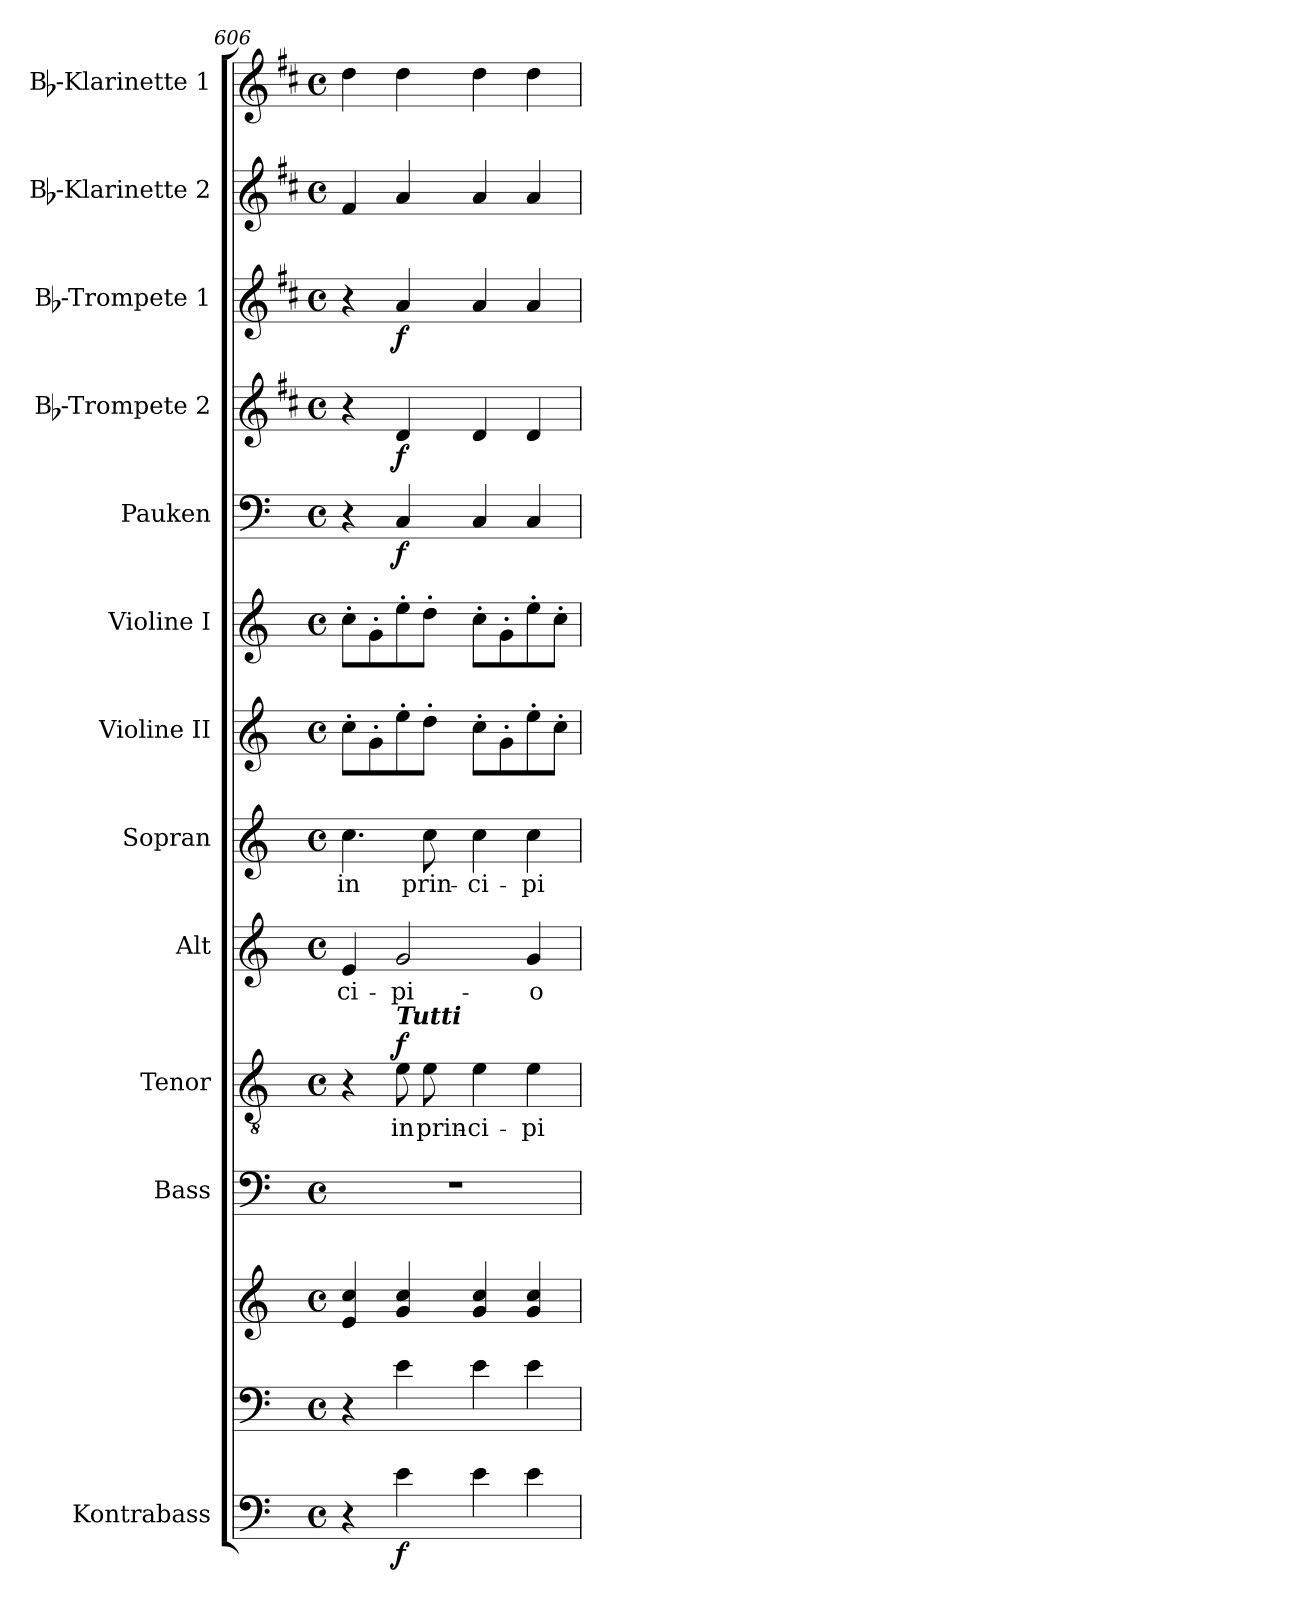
**kern	**dynam	**kern	**kern	**kern	**kern	**text	**dynam	**kern	**text	**kern	**text	**kern	**kern	**kern	**dynam	**kern	**dynam	**kern	**dynam	**kern	**kern
*part13	*part13	*part12	*part12	*part11	*part10	*part10	*part10	*part9	*part9	*part8	*part8	*part7	*part6	*part5	*part5	*part4	*part4	*part3	*part3	*part2	*part1
*staff14	*staff14	*staff13	*staff12	*staff11	*staff10	*staff10	*staff10	*staff9	*staff9	*staff8	*staff8	*staff7	*staff6	*staff5	*staff5	*staff4	*staff4	*staff3	*staff3	*staff2	*staff1
*I"Kontrabass	*	*	*	*I"Bass	*I"Tenor	*	*	*I"Alt	*	*I"Sopran	*	*I"Violine II	*I"Violine I	*I"Pauken	*	*I"Bb-Trompete 2	*	*I"Bb-Trompete 1	*	*I"Bb-Klarinette 2	*I"Bb-Klarinette 1
*I'Kb.	*	*	*	*I'B.	*I'T.	*	*	*I'A.	*	*I'S.	*	*I'Vl. II	*I'Vl. I	*I'Pk.	*	*I'Bb Trp. 2	*	*I'Bb Trp. 1	*	*I'Bb Kl. 2	*I'Bb Kl. 1
*clefF4	*	*clefF4	*clefG2	*clefF4	*clefGv2	*	*	*clefG2	*	*clefG2	*	*clefG2	*clefG2	*clefF4	*	*clefG2	*	*clefG2	*	*clefG2	*clefG2
*ITrd7c12	*	*	*	*	*	*	*	*	*	*	*	*	*	*	*	*ITrd1c2	*	*ITrd1c2	*	*ITrd1c2	*ITrd1c2
*k[]	*	*k[]	*k[]	*k[]	*k[]	*	*	*k[]	*	*k[]	*	*k[]	*k[]	*k[]	*	*k[]	*	*k[]	*	*k[]	*k[]
*C:	*	*C:	*C:	*C:	*C:	*	*	*C:	*	*C:	*	*C:	*C:	*C:	*	*C:	*	*C:	*	*C:	*C:
*M4/4	*	*M4/4	*M4/4	*M4/4	*M4/4	*	*	*M4/4	*	*M4/4	*	*M4/4	*M4/4	*M4/4	*	*M4/4	*	*M4/4	*	*M4/4	*M4/4
*met(c)	*	*met(c)	*met(c)	*met(c)	*met(c)	*	*	*met(c)	*	*met(c)	*	*met(c)	*met(c)	*met(c)	*	*met(c)	*	*met(c)	*	*met(c)	*met(c)
=606	=606	=606	=606	=606	=606	=606	=606	=606	=606	=606	=606	=606	=606	=606	=606	=606	=606	=606	=606	=606	=606
!	!	!	!	!	!	!	!	!	!LO:LY:b	!	!LO:LY:b	!	!	!	!	!	!	!	!	!	!
4r	.	4r	4e/ 4cc/	1r	4r	.	.	4e/	-ci-	4.cc\	in	8cc'>\L	8cc'>\L	4r	.	4r	.	4r	.	4e/	4cc\
.	.	.	.	.	.	.	.	.	.	.	.	8g'>\	8g'>\	.	.	.	.	.	.	.	.
!	!	!	!	!	!LO:TX:a:Bi:t=Tutti	!	!	!	!	!	!	!	!	!	!	!	!	!	!	!	!
!	!LO:DY:b	!	!	!	!	!LO:LY:b	!LO:DY:a	!	!LO:LY:b	!	!	!	!	!	!LO:DY:b	!	!LO:DY:b	!	!LO:DY:b	!	!
4E\	f	4e\	4g/ 4cc/	.	8e\	in	f	2g/	-pi-	.	.	8ee'>\	8ee'>\	4C/	f	4c/	f	4g/	f	4g/	4cc\
!	!	!	!	!	!	!LO:LY:b	!	!	!	!	!LO:LY:b	!	!	!	!	!	!	!	!	!	!
.	.	.	.	.	8e\	prin-	.	.	.	8cc\	prin-	8dd'>\J	8dd'>\J	.	.	.	.	.	.	.	.
!	!	!	!	!	!	!LO:LY:b	!	!	!	!	!LO:LY:b	!	!	!	!	!	!	!	!	!	!
4E\	.	4e\	4g/ 4cc/	.	4e\	-ci-	.	.	.	4cc\	-ci-	8cc'>\L	8cc'>\L	4C/	.	4c/	.	4g/	.	4g/	4cc\
.	.	.	.	.	.	.	.	.	.	.	.	8g'>\	8g'>\	.	.	.	.	.	.	.	.
!	!	!	!	!	!	!LO:LY:b	!	!	!LO:LY:b	!	!LO:LY:b	!	!	!	!	!	!	!	!	!	!
4E\	.	4e\	4g/ 4cc/	.	4e\	-pi-	.	4g/	-o	4cc\	-pi-	8ee'>\	8ee'>\	4C/	.	4c/	.	4g/	.	4g/	4cc\
.	.	.	.	.	.	.	.	.	.	.	.	8cc'>\J	8cc'>\J	.	.	.	.	.	.	.	.
=	=	=	=	=	=	=	=	=	=	=	=	=	=	=	=	=	=	=	=	=	=
*-	*-	*-	*-	*-	*-	*-	*-	*-	*-	*-	*-	*-	*-	*-	*-	*-	*-	*-	*-	*-	*-
